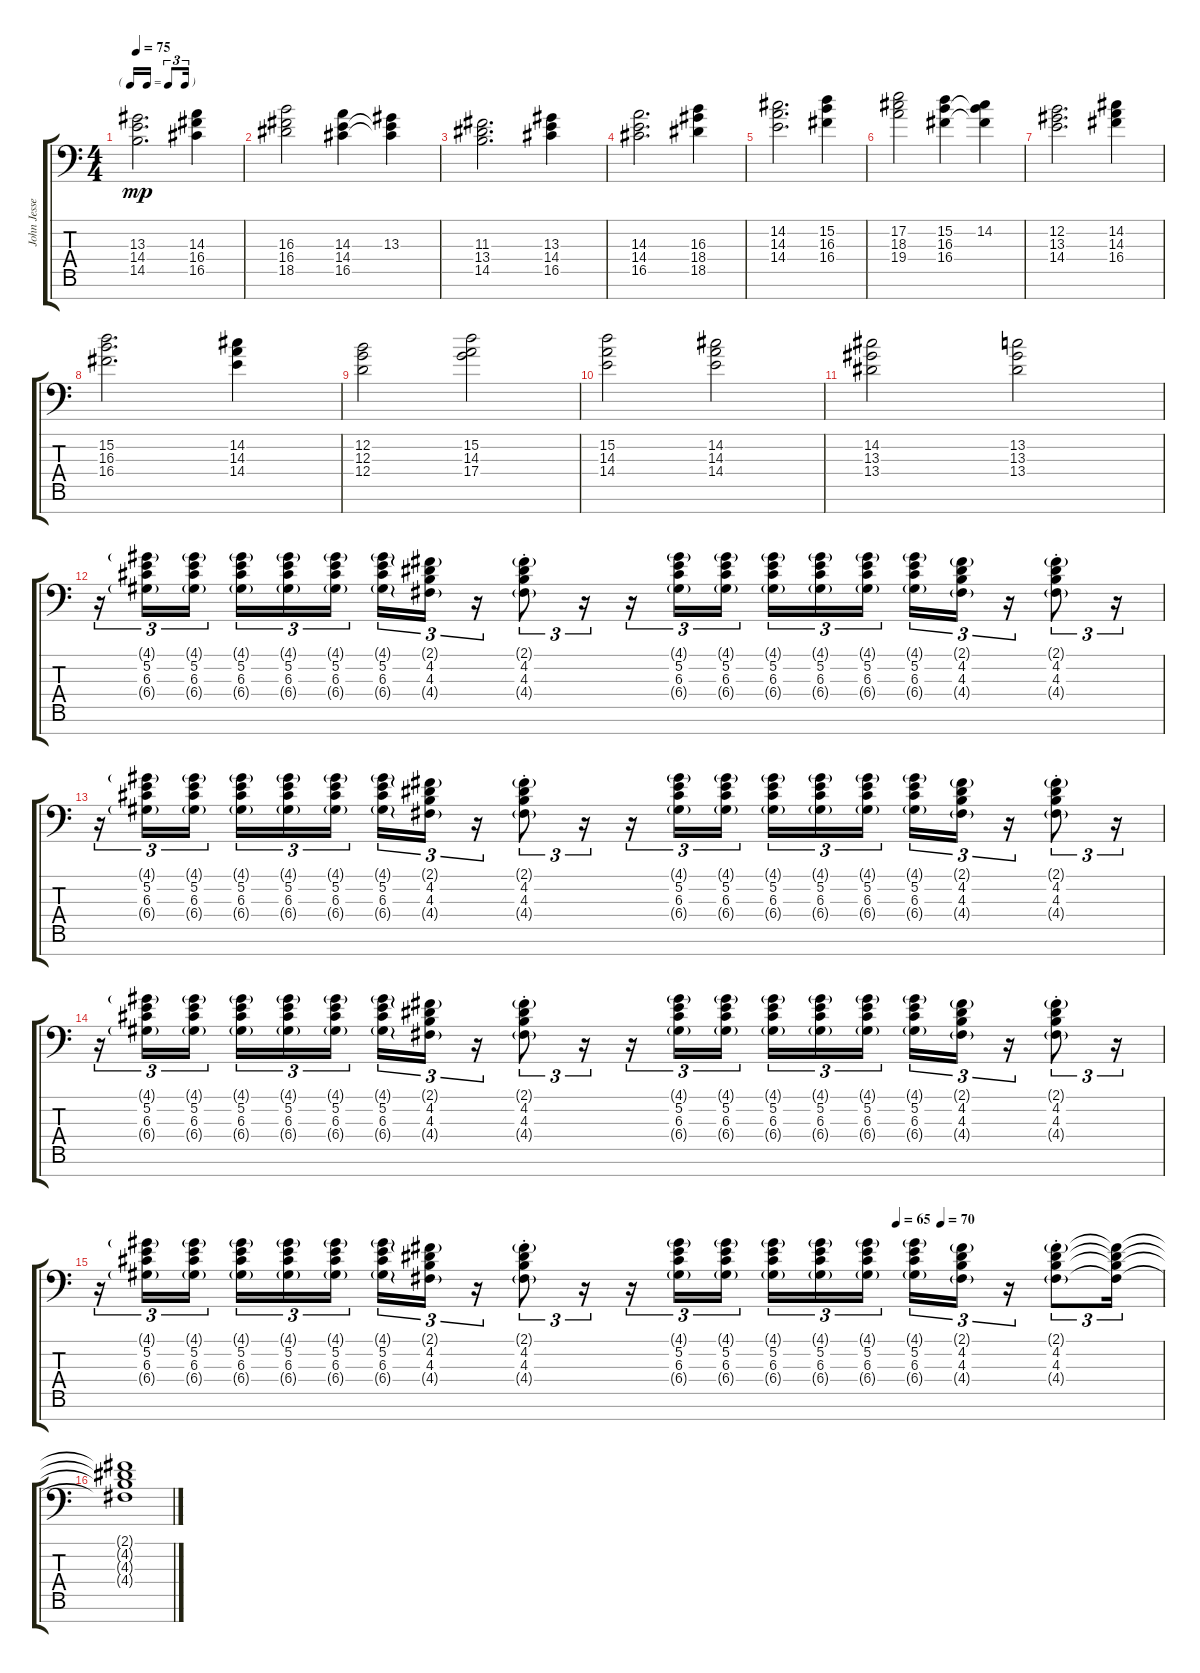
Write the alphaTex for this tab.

\track ("John Jessel" "John Jesse") {instrument stringensemble1}
\staff {score tabs}
\tuning (E4 B3 G3 D3 A2 E2 C-1) {hide}
\ts (4 4)
\tf triplet16th
\tempo 75
\clef f4
\ks c
(13.3 14.4 14.5).2{d dy mp} (14.3 16.4 16.5).4 |
(16.3 16.4 18.5).2 (14.3 14.4 16.5).4 (13.3 14.4{t} 16.5{t}).4 |
(11.3 13.4 14.5).2{d} (13.3 14.4 16.5).4 |
(14.3 14.4 16.5).2{d} (16.3 18.4 18.5).4 |
(14.2 14.3 14.4).2{d} (15.2 16.3 16.4).4 |
(17.2 18.3 19.4).2 (15.2 16.3 16.4).4 (14.2 16.3{t} 16.4{t}).4 |
(12.2 13.3 14.4).2{d} (14.2 14.3 16.4).4 |
(15.2 16.3 16.4).2{d} (14.2 14.3 14.4).4 |
(12.2 12.3 12.4).2 (15.2 14.3 17.4).2 |
(15.2 14.3 14.4).2 (14.2 14.3 14.4).2 |
(14.2 13.3 13.4).2 (13.2 13.3 13.4).2 |
r.16{tu (3 2)} (4.1{g} 5.2 6.3 6.4{g}).16{tu (3 2)} (4.1{g} 5.2 6.3 6.4{g}).16{tu (3 2) beam splitsecondary} (4.1{g} 5.2 6.3 6.4{g}).16{tu (3 2)} (4.1{g} 5.2 6.3 6.4{g}).16{tu (3 2)} (4.1{g} 5.2 6.3 6.4{g}).16{tu (3 2)} (4.1{g} 5.2 6.3 6.4{g}).16{tu (3 2)} (2.1{g} 4.2 4.3 4.4{g}).16{tu (3 2)} r.16{tu (3 2)} (2.1{g st} 4.2{st} 4.3{st} 4.4{g st}).8{tu (3 2)} r.16{tu (3 2)} r.16{tu (3 2)} (4.1{g} 5.2 6.3 6.4{g}).16{tu (3 2)} (4.1{g} 5.2 6.3 6.4{g}).16{tu (3 2) beam splitsecondary} (4.1{g} 5.2 6.3 6.4{g}).16{tu (3 2)} (4.1{g} 5.2 6.3 6.4{g}).16{tu (3 2)} (4.1{g} 5.2 6.3 6.4{g}).16{tu (3 2)} (4.1{g} 5.2 6.3 6.4{g}).16{tu (3 2)} (2.1{g} 4.2 4.3 4.4{g}).16{tu (3 2)} r.16{tu (3 2)} (2.1{g st} 4.2{st} 4.3{st} 4.4{g st}).8{tu (3 2)} r.16{tu (3 2)} |
r.16{tu (3 2)} (4.1{g} 5.2 6.3 6.4{g}).16{tu (3 2)} (4.1{g} 5.2 6.3 6.4{g}).16{tu (3 2) beam splitsecondary} (4.1{g} 5.2 6.3 6.4{g}).16{tu (3 2)} (4.1{g} 5.2 6.3 6.4{g}).16{tu (3 2)} (4.1{g} 5.2 6.3 6.4{g}).16{tu (3 2)} (4.1{g} 5.2 6.3 6.4{g}).16{tu (3 2)} (2.1{g} 4.2 4.3 4.4{g}).16{tu (3 2)} r.16{tu (3 2)} (2.1{g st} 4.2{st} 4.3{st} 4.4{g st}).8{tu (3 2)} r.16{tu (3 2)} r.16{tu (3 2)} (4.1{g} 5.2 6.3 6.4{g}).16{tu (3 2)} (4.1{g} 5.2 6.3 6.4{g}).16{tu (3 2) beam splitsecondary} (4.1{g} 5.2 6.3 6.4{g}).16{tu (3 2)} (4.1{g} 5.2 6.3 6.4{g}).16{tu (3 2)} (4.1{g} 5.2 6.3 6.4{g}).16{tu (3 2)} (4.1{g} 5.2 6.3 6.4{g}).16{tu (3 2)} (2.1{g} 4.2 4.3 4.4{g}).16{tu (3 2)} r.16{tu (3 2)} (2.1{g st} 4.2{st} 4.3{st} 4.4{g st}).8{tu (3 2)} r.16{tu (3 2)} |
r.16{tu (3 2)} (4.1{g} 5.2 6.3 6.4{g}).16{tu (3 2)} (4.1{g} 5.2 6.3 6.4{g}).16{tu (3 2) beam splitsecondary} (4.1{g} 5.2 6.3 6.4{g}).16{tu (3 2)} (4.1{g} 5.2 6.3 6.4{g}).16{tu (3 2)} (4.1{g} 5.2 6.3 6.4{g}).16{tu (3 2)} (4.1{g} 5.2 6.3 6.4{g}).16{tu (3 2)} (2.1{g} 4.2 4.3 4.4{g}).16{tu (3 2)} r.16{tu (3 2)} (2.1{g st} 4.2{st} 4.3{st} 4.4{g st}).8{tu (3 2)} r.16{tu (3 2)} r.16{tu (3 2)} (4.1{g} 5.2 6.3 6.4{g}).16{tu (3 2)} (4.1{g} 5.2 6.3 6.4{g}).16{tu (3 2) beam splitsecondary} (4.1{g} 5.2 6.3 6.4{g}).16{tu (3 2)} (4.1{g} 5.2 6.3 6.4{g}).16{tu (3 2)} (4.1{g} 5.2 6.3 6.4{g}).16{tu (3 2)} (4.1{g} 5.2 6.3 6.4{g}).16{tu (3 2)} (2.1{g} 4.2 4.3 4.4{g}).16{tu (3 2)} r.16{tu (3 2)} (2.1{g st} 4.2{st} 4.3{st} 4.4{g st}).8{tu (3 2)} r.16{tu (3 2)} |
\tempo (65 0.75)
\tempo (70 0.7916666666666666)
r.16{tu (3 2)} (4.1{g} 5.2 6.3 6.4{g}).16{tu (3 2)} (4.1{g} 5.2 6.3 6.4{g}).16{tu (3 2) beam splitsecondary} (4.1{g} 5.2 6.3 6.4{g}).16{tu (3 2)} (4.1{g} 5.2 6.3 6.4{g}).16{tu (3 2)} (4.1{g} 5.2 6.3 6.4{g}).16{tu (3 2)} (4.1{g} 5.2 6.3 6.4{g}).16{tu (3 2)} (2.1{g} 4.2 4.3 4.4{g}).16{tu (3 2)} r.16{tu (3 2)} (2.1{g st} 4.2{st} 4.3{st} 4.4{g st}).8{tu (3 2)} r.16{tu (3 2)} r.16{tu (3 2)} (4.1{g} 5.2 6.3 6.4{g}).16{tu (3 2)} (4.1{g} 5.2 6.3 6.4{g}).16{tu (3 2) beam splitsecondary} (4.1{g} 5.2 6.3 6.4{g}).16{tu (3 2)} (4.1{g} 5.2 6.3 6.4{g}).16{tu (3 2)} (4.1{g} 5.2 6.3 6.4{g}).16{tu (3 2)} (4.1{g} 5.2 6.3 6.4{g}).16{tu (3 2)} (2.1{g} 4.2 4.3 4.4{g}).16{tu (3 2)} r.16{tu (3 2)} (2.1{g st} 4.2{st} 4.3{st} 4.4{g st}).8{tu (3 2)} (2.1{t} 4.2{t} 4.3{t} 4.4{t}).16{tu (3 2)} |
(2.1{t} 4.2{t} 4.3{t} 4.4{t}).1
